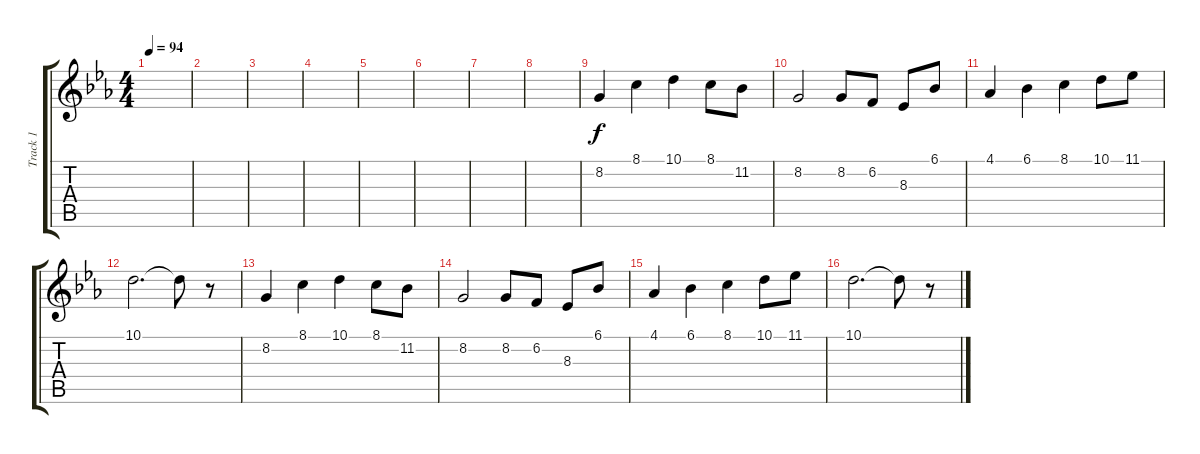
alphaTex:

\track ("Track 1" "Track 1") {instrument lead1square}
\staff {score tabs}
\tuning (E4 B3 G3 D3 A2 E2) {hide}
\ts (4 4)
\tempo 94
\clef g2
\ks eb
|
|
|
|
|
|
|
|
8.2.4 8.1.4 10.1.4 8.1.8 11.2.8 |
8.2.2 8.2.8 6.2.8 8.3.8 6.1.8 |
4.1.4 6.1.4 8.1.4 10.1.8 11.1.8 |
10.1.2{d} 10.1{t}.8 r.8 |
8.2.4 8.1.4 10.1.4 8.1.8 11.2.8 |
8.2.2 8.2.8 6.2.8 8.3.8 6.1.8 |
4.1.4 6.1.4 8.1.4 10.1.8 11.1.8 |
10.1.2{d} 10.1{t}.8 r.8
